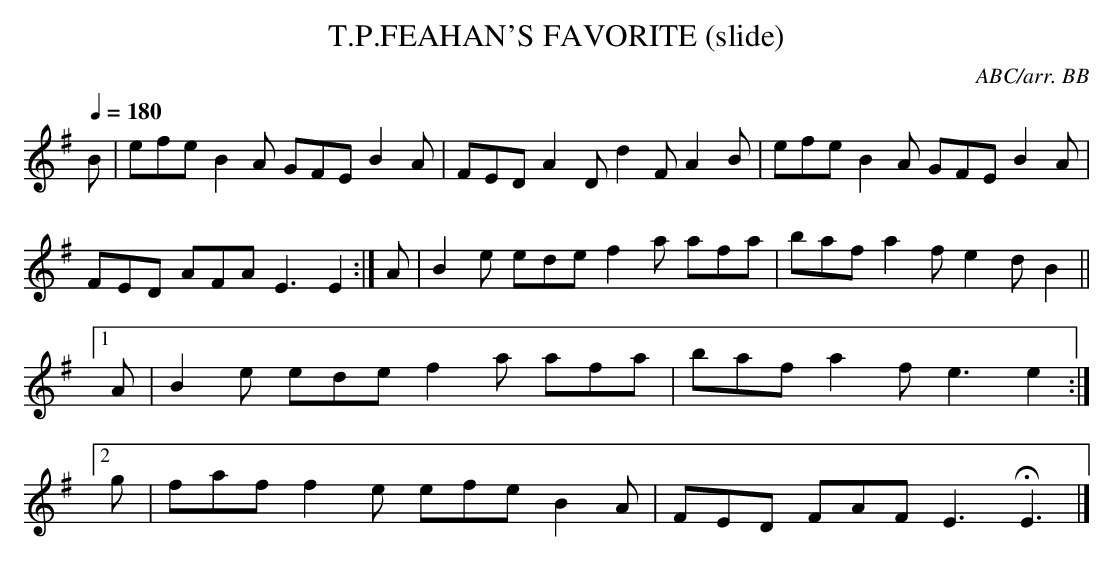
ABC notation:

X:1
T:T.P.FEAHAN'S FAVORITE (slide)\
C:ABC/arr. BB\
M:12/8\
L:1/8\
Q:1/4=180\
K:Em\
B|efe B2A GFE B2A|FED A2D d2F A2B|\
efe B2 A GFE B2 A|FED AFA E3 E2 :|\
A|B2 e ede f2 a afa|baf a2 f e2 d B2||\
[1 A|B2 e ede f2 a afa|baf a2f e3 e2:|\
[2 g|faf f2 e efe B2 A|FED FAF E3 HE3|]\
\
\
